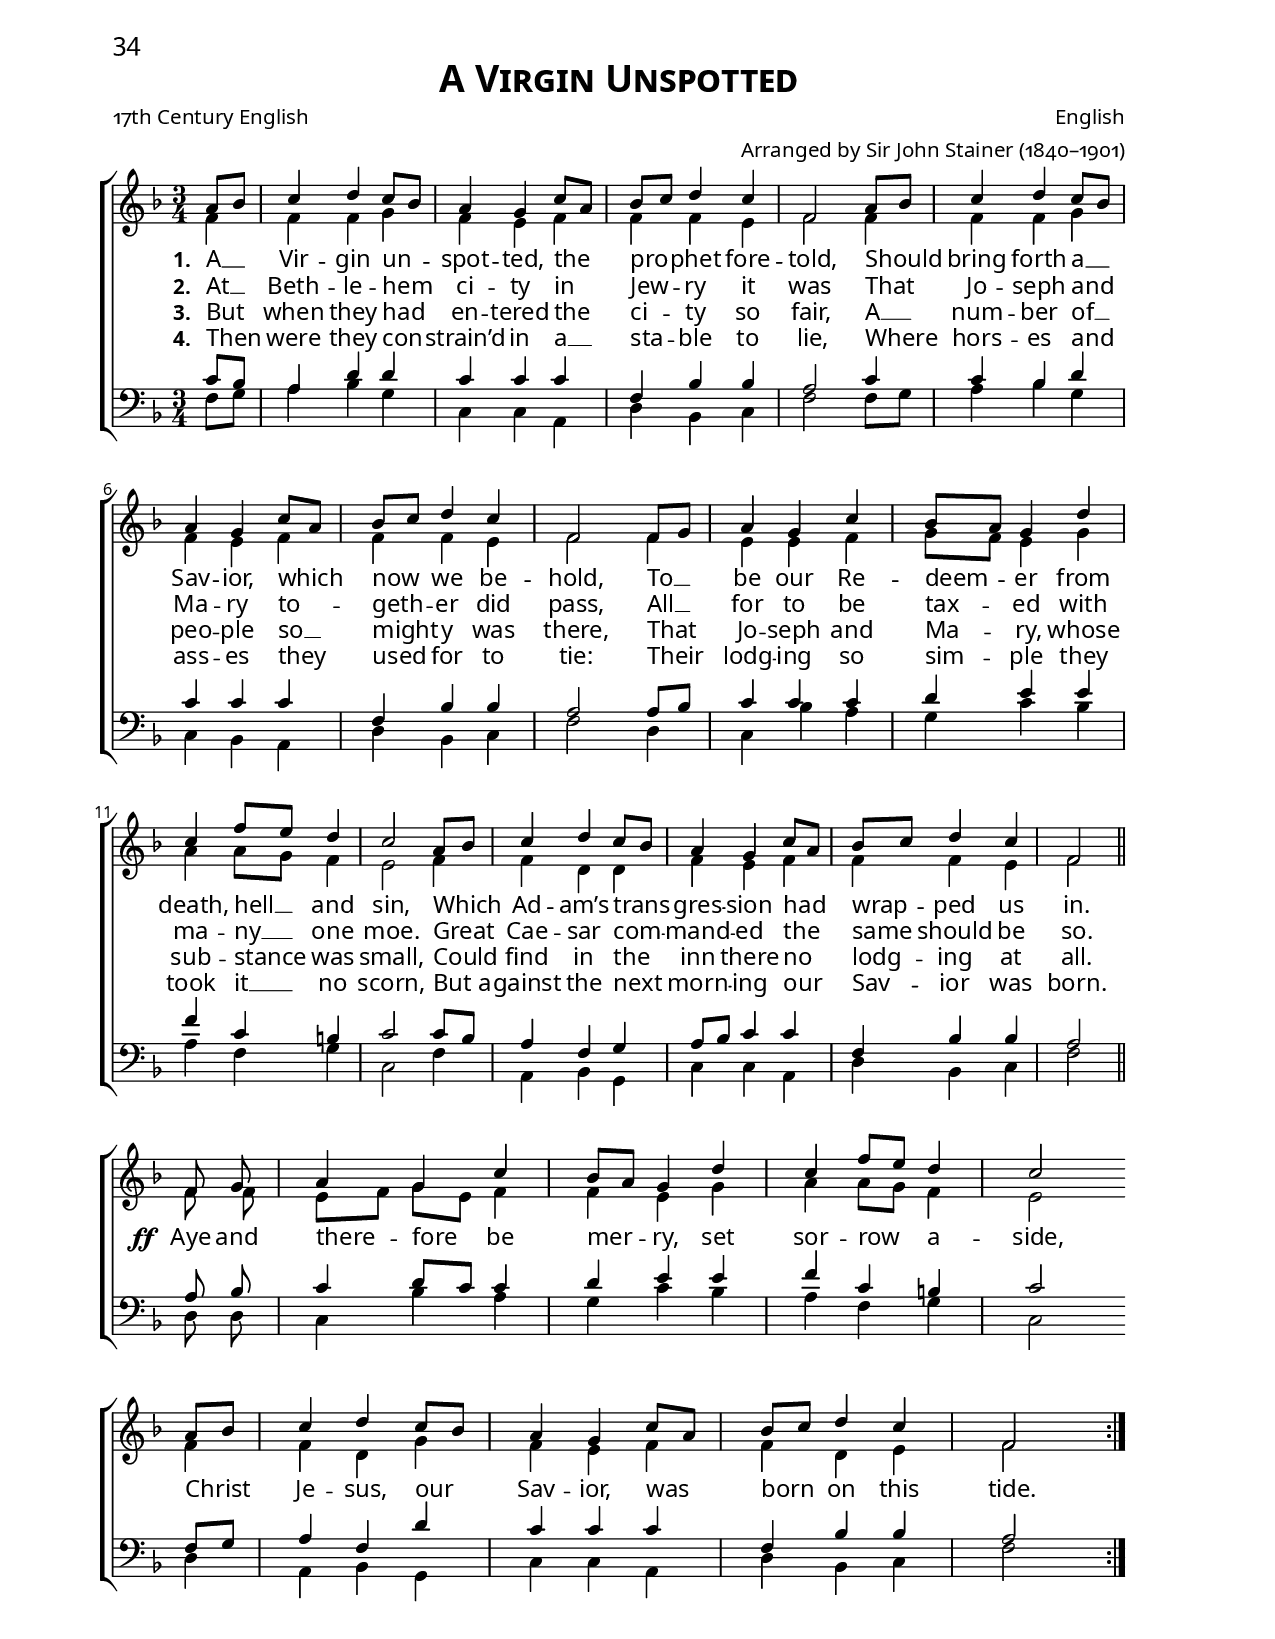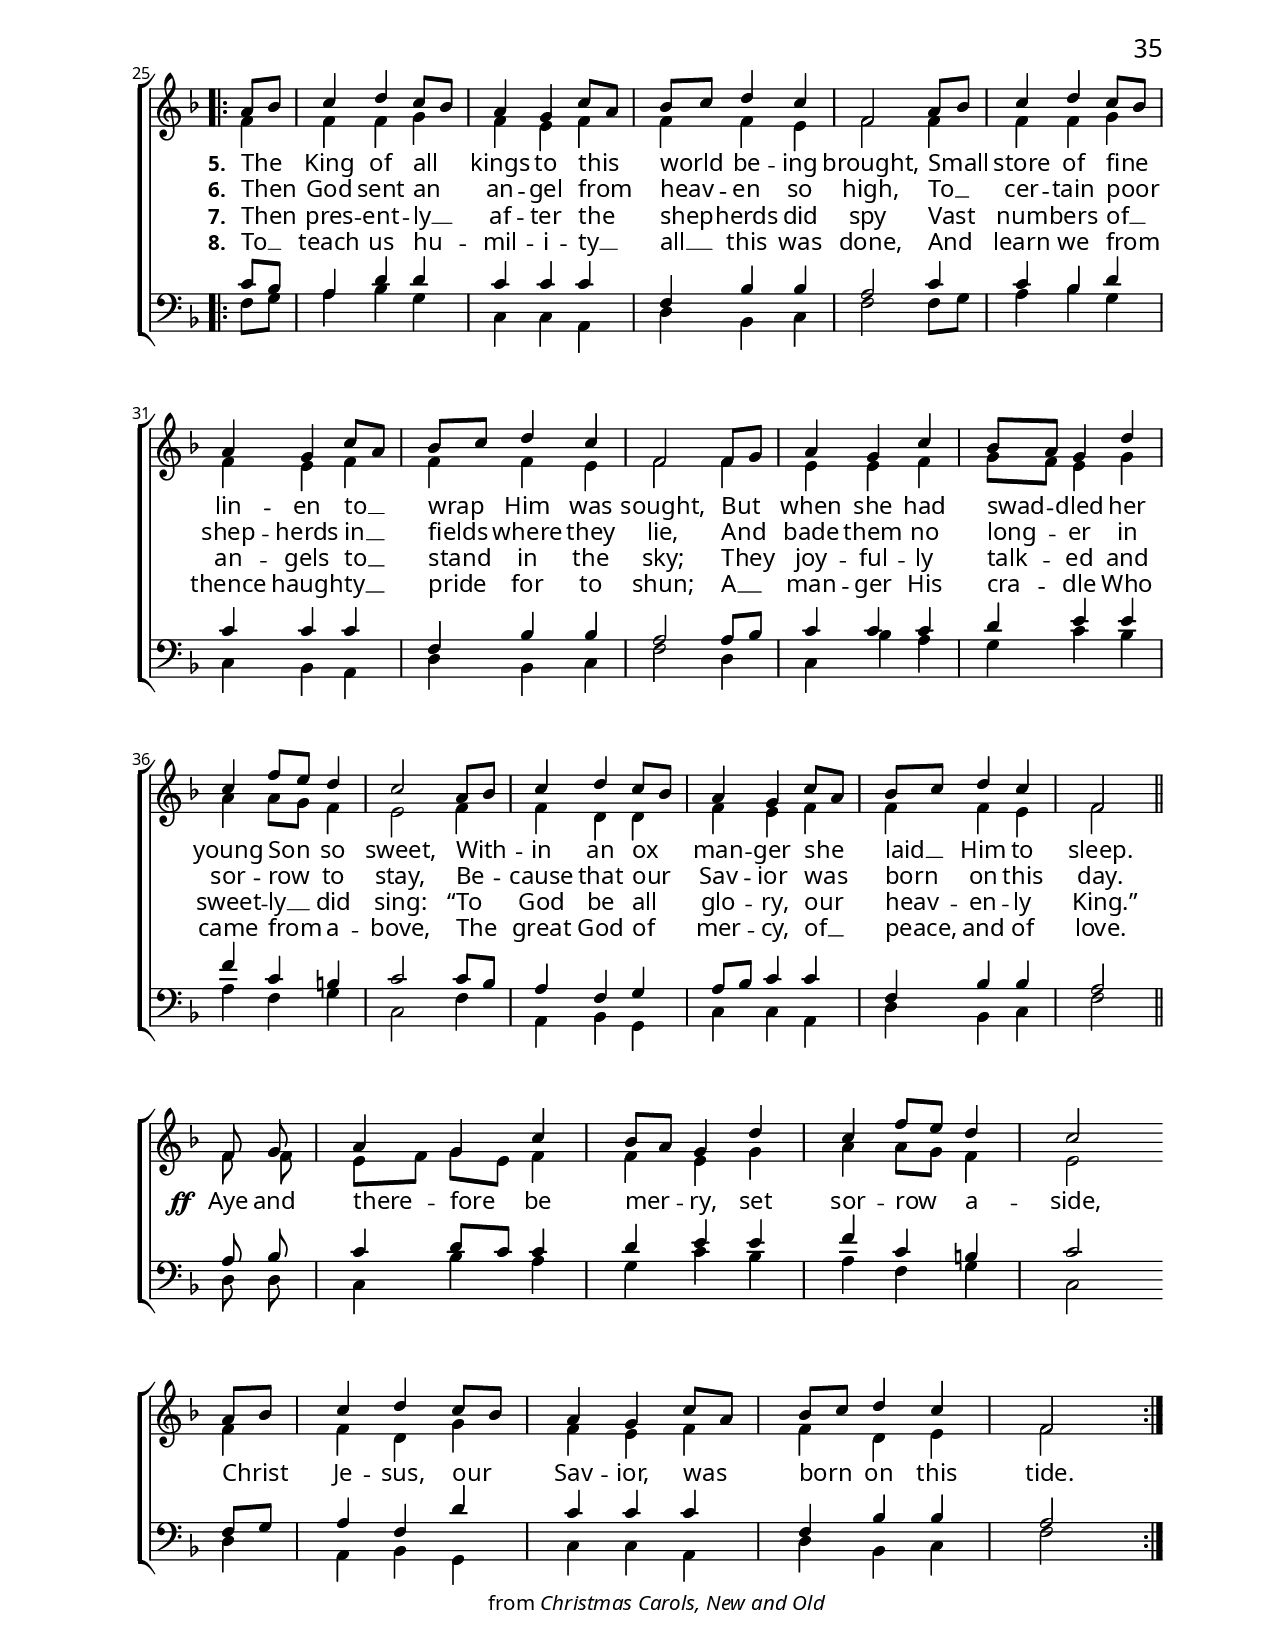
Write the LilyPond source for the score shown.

\version "2.14.2"
\include "util.ly"
\header {
  title = \markup{\override #'(font-name . "Garamond Premier Pro Semibold"){ \abs-fontsize #18 \smallCapsOldStyle"A Virgin Unspotted"}}
  poet = \markup\oldStyleNum"17th Century English"
  composer = \markup\oldStyleNum"English"
  arranger = \markup\oldStyleNum"Arranged by Sir John Stainer (1840–1901)"
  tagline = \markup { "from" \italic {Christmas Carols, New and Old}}
}
\paper {
  paper-height = 11\in
  paper-width = 8.5\in
  indent = 0\in
  %system-system-spacing = #'((basic-distance . 10) (padding . 0))
  system-system-spacing =
    #'((basic-distance . 0)
       (minimum-distance . 0)
       (padding . -5)
       (stretchability . 100))
  ragged-last-bottom = ##f
  ragged-bottom = ##f
  two-sided = ##t
  inner-margin = 1\in
  outer-margin = 0.75\in
  top-margin = 0.26\in
  bottom-margin = 0.25\in
  first-page-number = #034
  print-first-page-number = ##t
  headerLine = ""
  oddHeaderMarkup = \markup\fill-line{
     \override #'(font-name . "Garamond Premier Pro")\abs-fontsize #12.5
     \combine 
        \fill-line{"" \on-the-fly #print-page-number-check-first
        \oldStylePageNum""
        }
        \fill-line{\headerLine}
  }
  evenHeaderMarkup = \markup {
     \override #'(font-name . "Garamond Premier Pro")\abs-fontsize #12.5
     \combine
        \on-the-fly #print-page-number-check-first
        \oldStylePageNum""
        \fill-line{\headerLine}
  }
}
#(set-global-staff-size 18) \paper{ #(define fonts (make-pango-font-tree "Garamond Premier Pro" "Garamond Premier Pro" "Garamond Premier Pro" (/ 18 20))) }
global = {
  \autoBeamOff
  \key f \major
  \time 3/4
  \override DynamicLineSpanner #'staff-padding = #0.0
  \override DynamicLineSpanner #'Y-extent = #'(-1 . 1)
}

sopMusic = \relative c'' {
  \repeat volta 4 {
    \partial 4 a8[ bes] |
    c4 d c8[ bes] |
    a4 g c8[ a] |
    bes[ c] d4 c |
    f,2 a8[ bes] |
    c4 d c8[ bes] | \break
    
    a4 g c8[ a] |
    bes[ c] d4 c |
    f,2 f8[ g] |
    a4 g c |
    bes8[ a] g4 d' | \break
    
    c f8[ e] d4 |
    c2 a8[ bes] |
    c4 d c8[ bes] |
    a4 g c8[ a] |
    bes[ c] d4 c |
    f,2 \bar "||" \break
    
    %chorus
    f8\noBeam g8 |
    a4 g c |
    bes8[ a] g4 d' |
    c f8[ e] d4 |
    
    c2 \bar""\break a8[ bes] | 
    c4 d c8[ bes] |
    a4 g c8[ a] |
    bes[ c] d4 c |
    \partial 2 f,2 \break
  }
}
sopWords = \lyricmode {
  
}

altoMusic = \relative c' {
  f4 |
  f f g |
  f e f |
  f f e |
  f2 f4 |
  f f g |
  
  f e f |
  f f e |
  f2 f4 |
  e e f |
  g8[ f] e4 g |
  
  a a8[ g] f4 |
  e2 f4 |
  f d d |
  f e f |
  f f e |
  f2 \bar "||"
  
  %chorus
  f8\noBeam f8 |
  e[ f] g[ e] f4 |
  f e g |
  a a8[ g] f4 |
  
  e2 f4 |
  f d g |
  f e f |
  f d e |
  f2
}
altoWords = {
    \dropLyricsIX
  \lyricmode {
    \set stanza = #"1. "
    %\set ignoreMelismata = ##t
    %\unset ignoreMelismata
    A __ Vir -- gin un -- spot -- ted, the pro -- phet fore -- told,
    Should bring forth a __ Sav -- ior, which now we be -- hold,
    To __ be our Re -- deem -- er from death, hell __ and sin,
    Which Ad -- am’s trans -- gres -- sion had wrap -- ped us in.
  }
  \set stanza = \markup\dynamic"ff "
  \lyricmode {
    \set associatedVoice = "sopranos"
    Aye 
    \set associatedVoice = "altos"
    and there -- fore
    \unset associatedVoice
    be mer -- ry, set sor -- row a -- side,
    Christ Je -- sus, our Sav -- ior, was born on this tide.

    \set stanza = #"5. "
    The King of all kings  to this world be -- ing brought,
    Small store of fine lin -- en to __ wrap Him was sought,
    But when she had swad -- dled her young Son so sweet,
    With -- in an ox man -- ger she laid __ Him to sleep.
  }
  \set stanza = \markup\dynamic"ff "
  \lyricmode {
    \set associatedVoice = "altos"
    \set associatedVoice = "sopranos"
    Aye 
    \set associatedVoice = "altos"
    and there -- fore
    \unset associatedVoice
    be mer -- ry, set sor -- row a -- side,
    Christ Je -- sus, our Sav -- ior, was born on this tide.
  }
}
altoWordsII = \lyricmode {
    \dropLyricsIX
  \set stanza = #"2. "
  At __ Beth -- le -- hem ci -- ty in Jew -- ry it was
  That Jo -- seph and Ma -- ry to -- geth -- er did pass,
  All __ for to be tax -- ed with ma -- ny __ one moe.
  Great Cae -- sar com -- mand -- ed the same should be so.

  \repeat unfold 23 {\skip1}
  \set stanza = #"6. "
  Then God sent an an -- gel from heav -- en so high,
  To __ cer -- tain poor shep -- herds in __ fields where they lie,
  And bade them no long -- er in sor -- row to stay,
  Be -- cause that our Sav -- ior was born on this day.
}
altoWordsIII = \lyricmode {
    \dropLyricsIX
  \set stanza = #"3. "
  But when they had en -- tered the ci -- ty so fair,
  A __ num -- ber of __ peo -- ple so __ might -- y was there,
  That Jo -- seph and Ma -- ry, whose sub -- stance was small,
  Could find in the inn there no lodg -- ing at all.

  \repeat unfold 23 {\skip1}
  \set stanza = #"7. "
  Then pres -- ent -- ly __ af -- ter the shep -- herds did spy
  Vast num -- bers of __ an -- gels to __ stand in the sky;
  They joy -- ful -- ly talk -- ed and sweet -- ly __ did sing:
  “To God be all glo -- ry, our heav -- en -- ly King.”
}
altoWordsIV = \lyricmode {
    \dropLyricsIX
  \set stanza = #"4. "
  Then were they con -- strain’d in a __ sta -- ble to lie,
  Where hors -- es and ass -- es they used for to tie:
  Their lodg -- ing so sim -- ple they took it __ no scorn,
  But_a -- gainst the next morn -- ing our Sav -- ior was born.

  \repeat unfold 23 {\skip1}
  \set stanza = #"8. "
  To __ teach us hu -- mil -- i -- ty __ all __ this was done,
  And learn we from thence haugh -- ty __ pride for to shun;
  A __ man -- ger His cra -- dle Who came from a -- bove,
  The great God of mer -- cy, of __ peace, and of love.
}
tenorMusic = \relative c' {
  c8[ bes] |
  a4 d d |
  c c c |
  f, bes bes |
  a2 c4 |
  c bes d |
  
  c c c |
  f, bes bes |
  a2 a8[ bes] |
  c4 c c |
  d e e |
  
  f c b |
  c2 c8[ bes] |
  a4 f g |
  a8[ bes] c4 c |
  f, bes bes |
  a2 \bar "||"
  
  %chorus
  a8\noBeam bes |
  c4 d8[ c] c4 |
  d e e |
  f c b |
  
  c2 f,8[ g] |
  a4 f d' |
  c c c |
  f, bes bes |
  a2
}
tenorWords = \lyricmode {

}

bassMusic = \relative c {
  f8[ g] |
  a4 bes g |
  c, c a |
  d bes c |
  f2 f8[ g] |
  a4 bes g |
  
  c, bes a |
  d bes c |
  f2 d4 |
  c bes' a |
  g c bes |
  
  a f g |
  c,2 f4 |
  a, bes g |
  c c a |
  d bes c |
  f2 \bar "||"
  
  %chorus
  d8\noBeam d |
  c4 bes' a |
  g c bes |
  a f g |
  
  c,2 d4 |
  a bes g |
  c c a |
  d bes c |
  f2
}
bassWords = \lyricmode {

}

pianoRH = \relative c' {
  
}
pianoLH = \relative c' {
  
}

\score {
  <<
   \new ChoirStaff <<
%    \new Lyrics = sopranos \with { \override VerticalAxisGroup #'nonstaff-relatedstaff-spacing = #'((basic-distance . 1)) }
    \new Staff = women <<
      \new Voice = "sopranos" { \voiceOne << \global {\sopMusic \sopMusic} >> }
      \new Voice = "altos" { \voiceTwo << \global {\altoMusic \altoMusic} >> }
    >>
    \new Lyrics \with { alignAboveContext = #"women" } \lyricsto "sopranos" \sopWords
%    \new Lyrics = "altosVIII"  \with { alignBelowContext = #"women" } \lyricsto "sopranos" \altoWordsVIII
%    \new Lyrics = "altosVII"  \with { alignBelowContext = #"women" } \lyricsto "sopranos" \altoWordsVII
%    \new Lyrics = "altosVI"  \with { alignBelowContext = #"women" } \lyricsto "sopranos" \altoWordsVI
%    \new Lyrics = "altosV"  \with { alignBelowContext = #"women" } \lyricsto "sopranos" \altoWordsV
    \new Lyrics = "altosIV"  \with { alignBelowContext = #"women" } \lyricsto "sopranos" \altoWordsIV
    \new Lyrics = "altosIII"  \with { alignBelowContext = #"women" } \lyricsto "sopranos" \altoWordsIII
    \new Lyrics = "altosII"  \with { alignBelowContext = #"women" } \lyricsto "sopranos" \altoWordsII
    \new Lyrics = "altos"  \with { alignBelowContext = #"women" \override VerticalAxisGroup #'nonstaff-relatedstaff-spacing = #'((padding . -0.4))} \lyricsto "sopranos" \altoWords
   \new Staff = men <<
      \clef bass
      \new Voice = "tenors" { \voiceOne << \global {\tenorMusic \tenorMusic} >> }
      \new Voice = "basses" { \voiceTwo << \global {\bassMusic \bassMusic} >> }
    >>
    \new Lyrics \with { alignAboveContext = #"men" \override VerticalAxisGroup #'nonstaff-relatedstaff-spacing = #'((basic-distance . 1)) } \lyricsto "tenors" \tenorWords
    \new Lyrics \with { alignBelowContext = #"men" \override VerticalAxisGroup #'nonstaff-relatedstaff-spacing = #'((basic-distance . 1)) } \lyricsto "basses" \bassWords
  >>
%    \new PianoStaff << \new Staff { \new Voice { \pianoRH } } \new Staff { \clef "bass" \pianoLH } >>
  >>
  \layout {
  \context {
    \Lyrics
    \override LyricText #'font-size = #1.3
  }
    \context {
      \Score
      \override SpacingSpanner #'base-shortest-duration = #(ly:make-moment 1 2)
      \override SpacingSpanner #'common-shortest-duration = #(ly:make-moment 1 2)
    }
    \context {
      % Remove all empty staves
      % \Staff \RemoveEmptyStaves \override VerticalAxisGroup #'remove-first = ##t
    }
    \context {
      \Lyrics
      \override LyricText #'X-offset = #center-on-word
    }
  }
}

